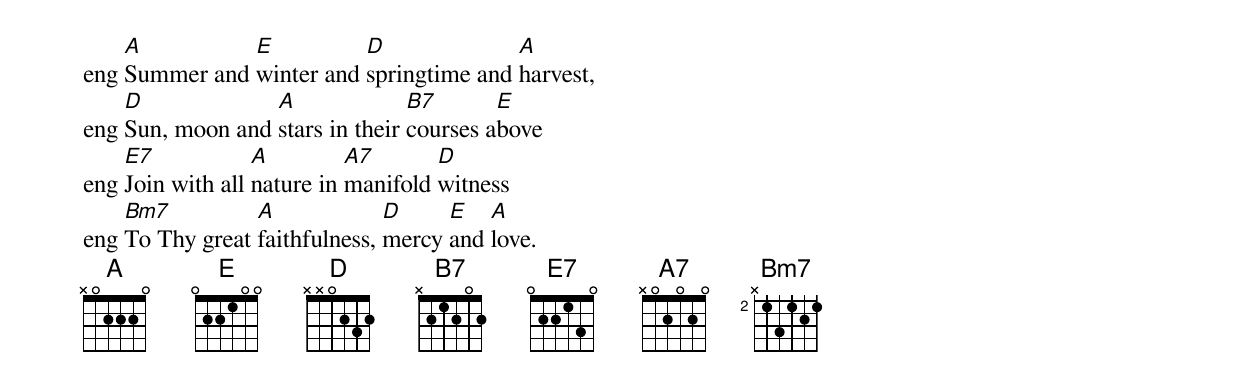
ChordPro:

eng [A]Summer and [E]winter and [D]springtime and [A]harvest,
eng [D]Sun, moon and [A]stars in their [B7]courses a[E]bove
eng [E7]Join with all [A]nature in [A7]manifold [D]witness
eng [Bm7]To Thy great [A]faithfulness, [D]mercy [E]and [A]love.
